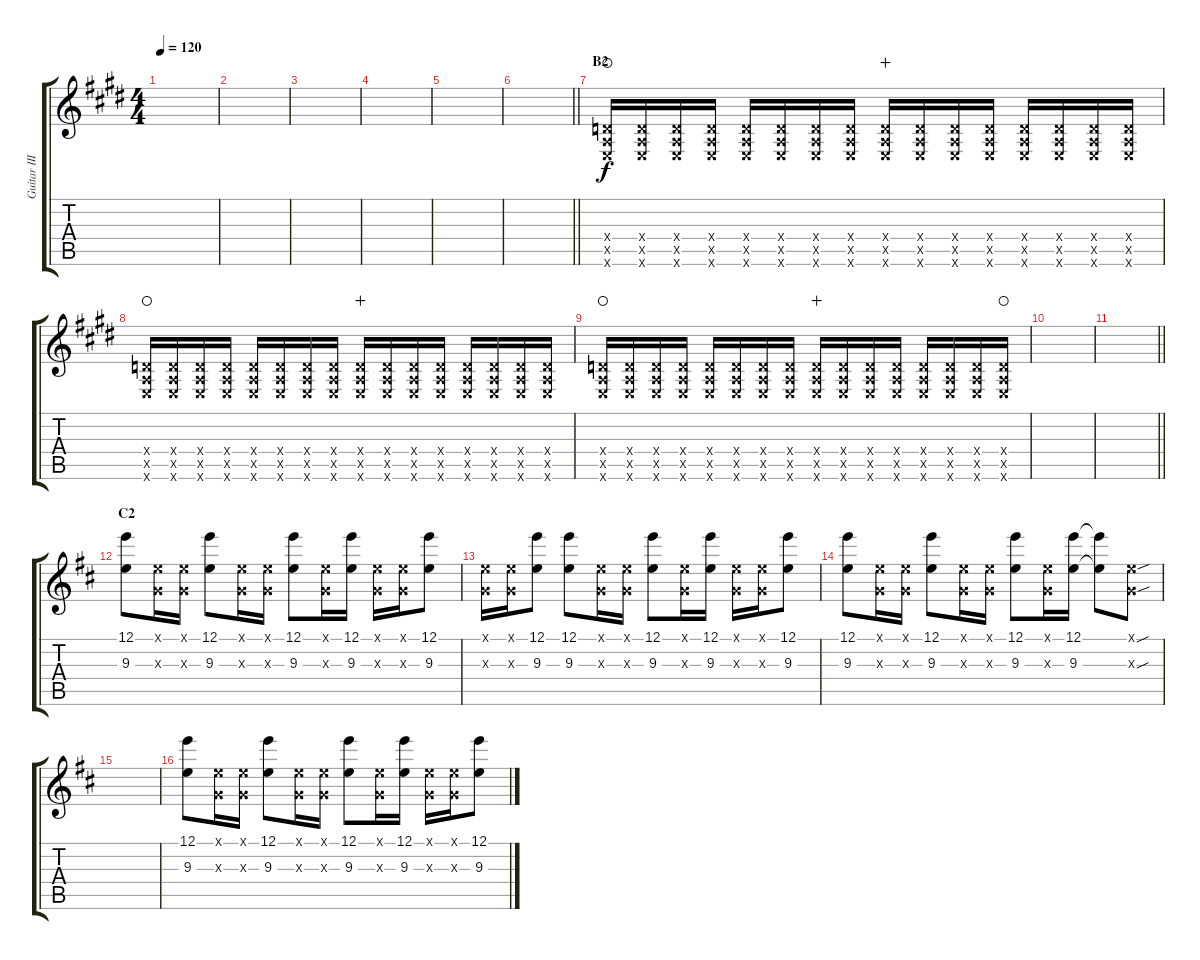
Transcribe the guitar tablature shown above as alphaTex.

\track ("Guitar III" "Guitar III") {instrument overdrivenguitar}
\staff {score tabs}
\tuning (E4 B3 G3 D3 A2 E2) {hide}
\ts (4 4)
\tempo 120
\clef g2
\ks e
|
|
|
|
|
\barLineRight lightlight
|
\section ("" "B2")
(0.4{x} 0.5{x} 0.6{x}).16{waho} (0.4{x} 0.5{x} 0.6{x}).16 (0.4{x} 0.5{x} 0.6{x}).16 (0.4{x} 0.5{x} 0.6{x}).16 (0.4{x} 0.5{x} 0.6{x}).16 (0.4{x} 0.5{x} 0.6{x}).16 (0.4{x} 0.5{x} 0.6{x}).16 (0.4{x} 0.5{x} 0.6{x}).16 (0.4{x} 0.5{x} 0.6{x}).16{wahc} (0.4{x} 0.5{x} 0.6{x}).16 (0.4{x} 0.5{x} 0.6{x}).16 (0.4{x} 0.5{x} 0.6{x}).16 (0.4{x} 0.5{x} 0.6{x}).16 (0.4{x} 0.5{x} 0.6{x}).16 (0.4{x} 0.5{x} 0.6{x}).16 (0.4{x} 0.5{x} 0.6{x}).16 |
(0.4{x} 0.5{x} 0.6{x}).16{waho} (0.4{x} 0.5{x} 0.6{x}).16 (0.4{x} 0.5{x} 0.6{x}).16 (0.4{x} 0.5{x} 0.6{x}).16 (0.4{x} 0.5{x} 0.6{x}).16 (0.4{x} 0.5{x} 0.6{x}).16 (0.4{x} 0.5{x} 0.6{x}).16 (0.4{x} 0.5{x} 0.6{x}).16 (0.4{x} 0.5{x} 0.6{x}).16{wahc} (0.4{x} 0.5{x} 0.6{x}).16 (0.4{x} 0.5{x} 0.6{x}).16 (0.4{x} 0.5{x} 0.6{x}).16 (0.4{x} 0.5{x} 0.6{x}).16 (0.4{x} 0.5{x} 0.6{x}).16 (0.4{x} 0.5{x} 0.6{x}).16 (0.4{x} 0.5{x} 0.6{x}).16 |
(0.4{x} 0.5{x} 0.6{x}).16{waho} (0.4{x} 0.5{x} 0.6{x}).16 (0.4{x} 0.5{x} 0.6{x}).16 (0.4{x} 0.5{x} 0.6{x}).16 (0.4{x} 0.5{x} 0.6{x}).16 (0.4{x} 0.5{x} 0.6{x}).16 (0.4{x} 0.5{x} 0.6{x}).16 (0.4{x} 0.5{x} 0.6{x}).16 (0.4{x} 0.5{x} 0.6{x}).16{wahc} (0.4{x} 0.5{x} 0.6{x}).16 (0.4{x} 0.5{x} 0.6{x}).16 (0.4{x} 0.5{x} 0.6{x}).16 (0.4{x} 0.5{x} 0.6{x}).16 (0.4{x} 0.5{x} 0.6{x}).16 (0.4{x} 0.5{x} 0.6{x}).16 (0.4{x} 0.5{x} 0.6{x}).16{waho} |
|
\barLineRight lightlight
|
\section ("" "C2")
\ks d
(12.1 9.3).8 (0.1{x} 0.3{x}).16 (0.1{x} 0.3{x}).16 (12.1 9.3).8 (0.1{x} 0.3{x}).16 (0.1{x} 0.3{x}).16 (12.1 9.3).8 (0.1{x} 0.3{x}).16 (12.1 9.3).16 (0.1{x} 0.3{x}).16 (0.1{x} 0.3{x}).16 (12.1 9.3).8 |
(0.1{x} 0.3{x}).16 (0.1{x} 0.3{x}).16 (12.1 9.3).8 (12.1 9.3).8 (0.1{x} 0.3{x}).16 (0.1{x} 0.3{x}).16 (12.1 9.3).8 (0.1{x} 0.3{x}).16 (12.1 9.3).16 (0.1{x} 0.3{x}).16 (0.1{x} 0.3{x}).16 (12.1 9.3).8 |
(12.1 9.3).8 (0.1{x} 0.3{x}).16 (0.1{x} 0.3{x}).16 (12.1 9.3).8 (0.1{x} 0.3{x}).16 (0.1{x} 0.3{x}).16 (12.1 9.3).8 (0.1{x} 0.3{x}).16 (12.1 9.3).16 (12.1{t} 9.3{t}).8 (0.1{sou x} 0.3{sou x}).8 |
|
(12.1 9.3).8 (0.1{x} 0.3{x}).16 (0.1{x} 0.3{x}).16 (12.1 9.3).8 (0.1{x} 0.3{x}).16 (0.1{x} 0.3{x}).16 (12.1 9.3).8 (0.1{x} 0.3{x}).16 (12.1 9.3).16 (0.1{x} 0.3{x}).16 (0.1{x} 0.3{x}).16 (12.1 9.3).8
